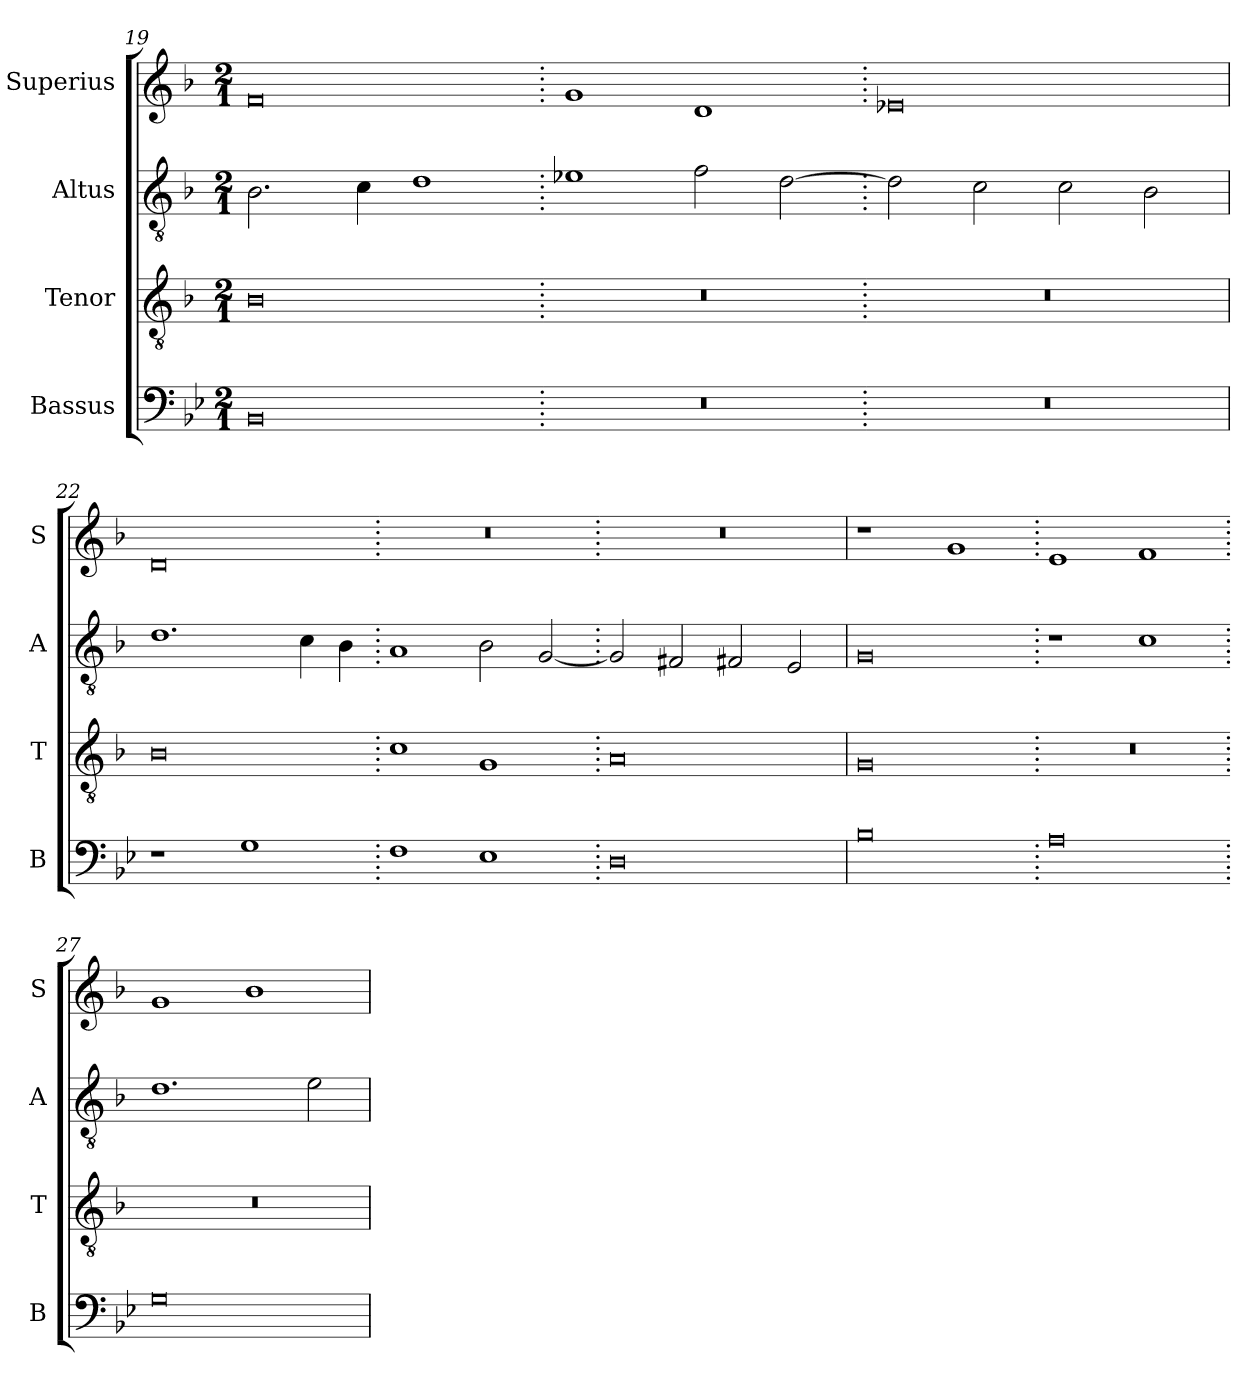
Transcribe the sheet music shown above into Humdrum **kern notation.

**kern	**kern	**kern	**kern
*part4	*part3	*part2	*part1
*staff4	*staff3	*staff2	*staff1
*I"Bassus	*I"Tenor	*I"Altus	*I"Superius
*I'B	*I'T	*I'A	*I'S
*clefF4	*clefGv2	*clefGv2	*clefG2
*k[b-e-]	*k[b-]	*k[b-]	*k[b-]
*M2/1	*M2/1	*M2/1	*M2/1
=19	=19	=19	=19
0BB-	0B-	2.B-\	0f
.	.	4c\	.
.	.	1d	.
=20.	=20.	=20.	=20.
0r	0r	1e-X	1g
.	.	2f\	1d
.	.	[2d\	.
=21.	=21.	=21.	=21.
0r	0r	2d\]	0e-X
.	.	2c\	.
.	.	2c\	.
.	.	2B-\	.
=22	=22	=22	=22
1r	0B-	1.d	0d
1G	.	.	.
.	.	4c\	.
.	.	4B-\	.
=23.	=23.	=23.	=23.
1F	1c	1A	0r
1E-	1G	2B-\	.
.	.	[2G/	.
=24.	=24.	=24.	=24.
0D	0A	2G/]	0r
.	.	2F#X/	.
.	.	2F#X/	.
.	.	2E/	.
=25	=25	=25	=25
0B-	0G	0G	1r
.	.	.	1g
=26.	=26.	=26.	=26.
0A	0r	1r	1e
.	.	1c	1f
=27.	=27.	=27.	=27.
0G	0r	1.d	1g
.	.	.	1b-
.	.	2e\	.
=	=	=	=
*-	*-	*-	*-
